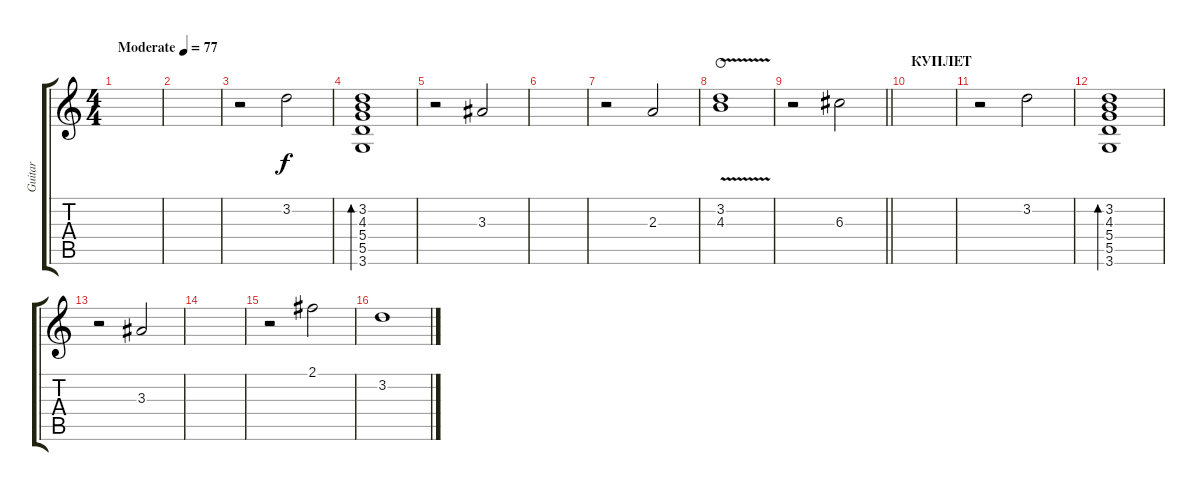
\track ("Guitar" "Guitar") {instrument acousticguitarsteel}
\staff {score tabs}
\tuning (E4 B3 G3 D3 A2 E2) {hide}
\ts (4 4)
\tempo (77 "Moderate")
\clef g2
\ks c
|
|
r.2 3.2.2 |
(3.2 4.3 5.4 5.5 3.6).1{bd 60} |
r.2 3.3.2 |
|
r.2 2.3.2 |
(3.2 4.3{v}).1{waho} |
\barLineRight lightlight
r.2 6.3.2 |
\section ("" "КУПЛЕТ")
|
r.2 3.2.2 |
(3.2 4.3 5.4 5.5 3.6).1{bd 60} |
r.2 3.3.2 |
|
r.2 2.1.2 |
3.2.1
